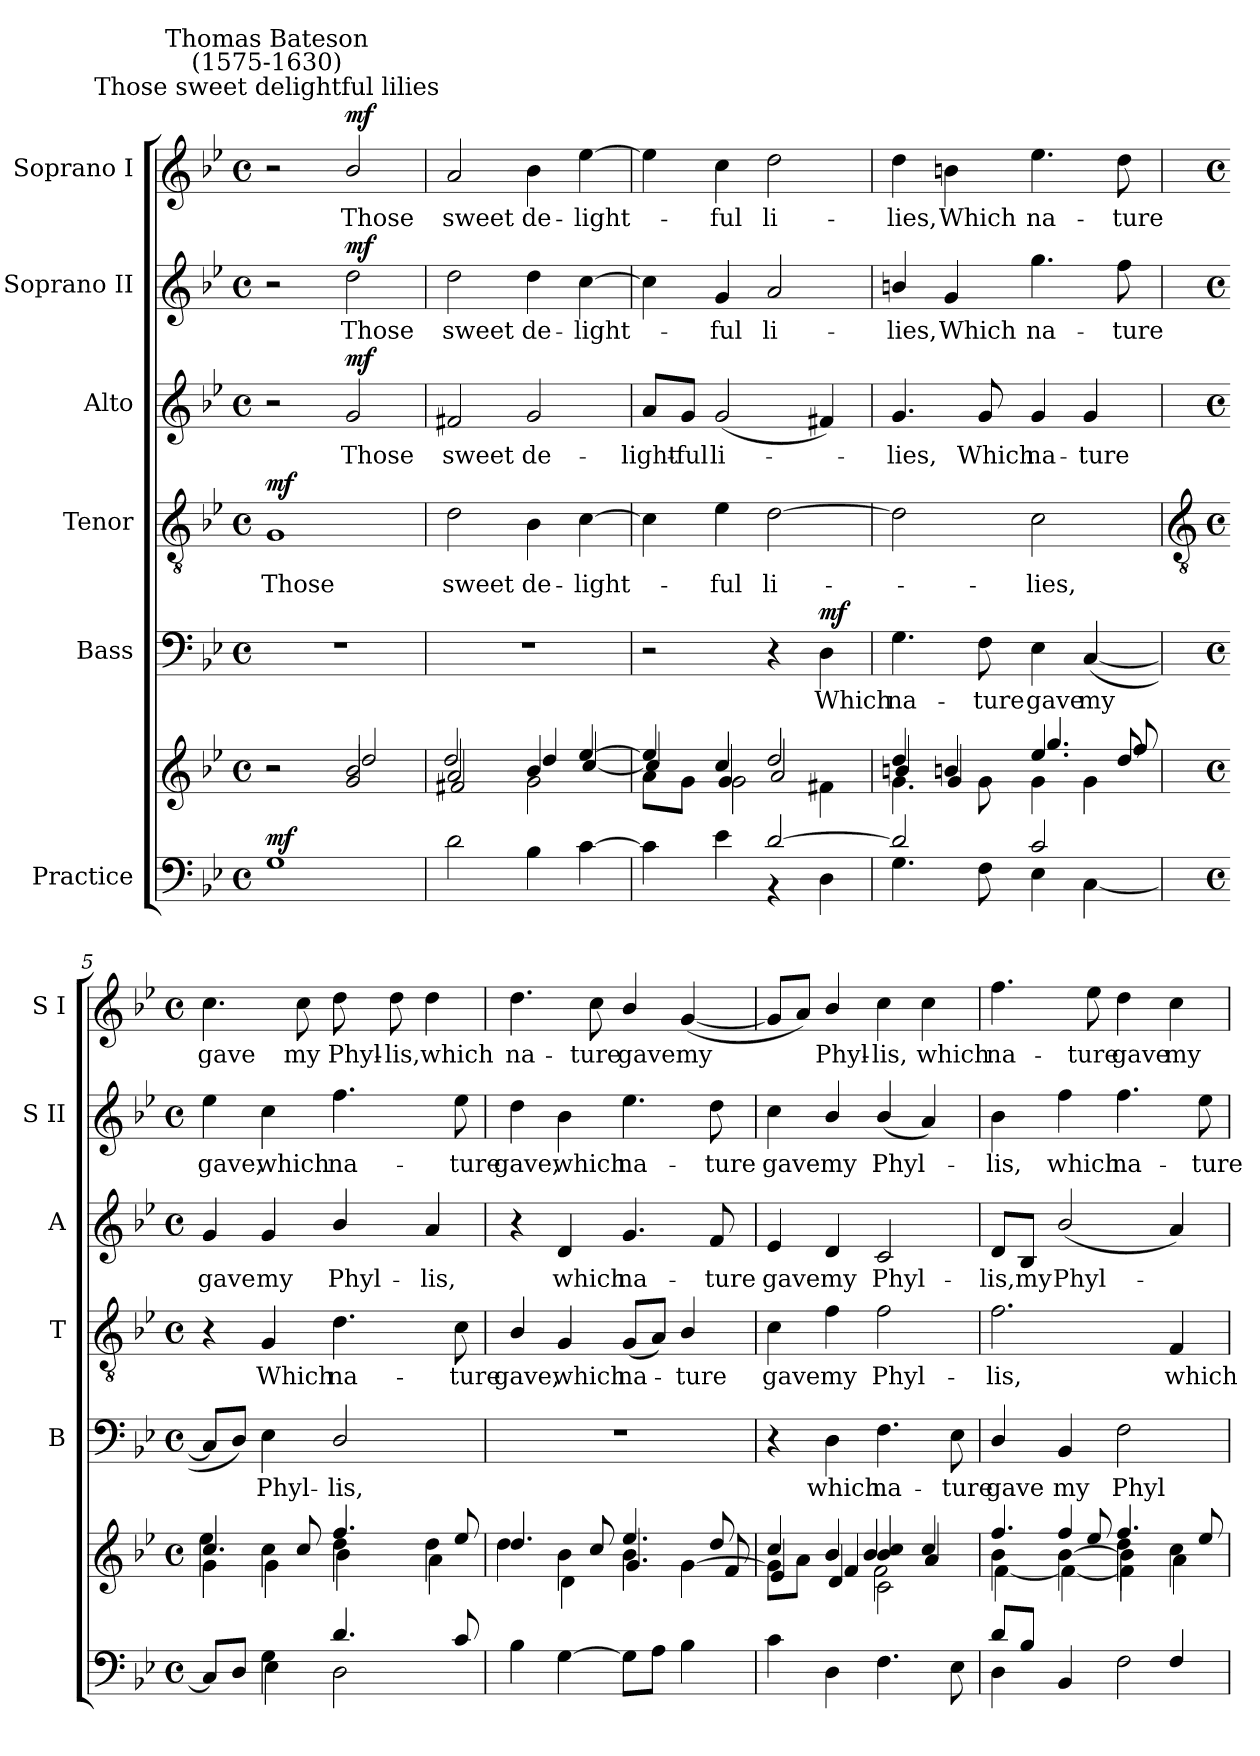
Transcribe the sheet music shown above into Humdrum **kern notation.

**kern	**kern	**dynam	**kern	**text	**dynam	**kern	**text	**dynam	**kern	**text	**dynam	**kern	**text	**dynam	**kern	**text	**dynam
*part6	*part6	*part6	*part5	*part5	*part5	*part4	*part4	*part4	*part3	*part3	*part3	*part2	*part2	*part2	*part1	*part1	*part1
*staff7	*staff6	*staff6/7	*staff5	*staff5	*staff5	*staff4	*staff4	*staff4	*staff3	*staff3	*staff3	*staff2	*staff2	*staff2	*staff1	*staff1	*staff1
*I"Practice	*	*	*I"Bass	*	*	*I"Tenor	*	*	*I"Alto	*	*	*I"Soprano II	*	*	*I"Soprano I	*	*
*	*	*	*I'B	*	*	*I'T	*	*	*I'A	*	*	*I'S II	*	*	*I'S I	*	*
*clefF4	*clefG2	*	*clefF4	*	*	*clefGv2	*	*	*clefG2	*	*	*clefG2	*	*	*clefG2	*	*
*k[b-e-]	*k[b-e-]	*	*k[b-e-]	*	*	*k[b-e-]	*	*	*k[b-e-]	*	*	*k[b-e-]	*	*	*k[b-e-]	*	*
*B-:	*B-:	*	*B-:	*	*	*B-:	*	*	*B-:	*	*	*B-:	*	*	*B-:	*	*
*M4/4	*M4/4	*	*M4/4	*	*	*M4/4	*	*	*M4/4	*	*	*M4/4	*	*	*M4/4	*	*
*met(c)	*met(c)	*	*met(c)	*	*	*met(c)	*	*	*met(c)	*	*	*met(c)	*	*	*met(c)	*	*
=1	=1	=1	=1	=1	=1	=1	=1	=1	=1	=1	=1	=1	=1	=1	=1	=1	=1
*^	*^	*	*	*	*	*	*	*	*	*	*	*	*	*	*	*	*
*	*	*	*^	*	*	*	*	*	*	*	*	*	*	*	*	*	*	*	*
!	!	!	!	!	!	!	!	!	!	!	!	!	!	!	!	!	!	!LO:TX:a:cj:t=Those sweet delightful lilies	!	!
!	!	!	!	!	!	!	!	!	!	!	!	!	!	!	!	!	!	!LO:TX:a:cj:t=Thomas Bateson\n(1575-1630)	!	!
!	!	!	!	!	!LO:DY:a=2	!	!	!	!	!LO:LY:b	!LO:DY:b	!	!	!	!	!	!	!	!	!
1G/	1ryy	2r	2r	2r	mf	1r	.	.	1G	Those	mf	2r	.	.	2r	.	.	2r	.	.
!	!	!	!	!	!	!	!	!	!	!	!	!	!LO:LY:b	!LO:DY:b	!	!LO:LY:b	!LO:DY:b	!	!LO:LY:b	!LO:DY:b
.	.	2b-/	2dd/	2g/	.	.	.	.	.	.	.	2g	Those	mf	2dd	Those	mf	2b-/	Those	mf
=2	=2	=2	=2	=2	=2	=2	=2	=2	=2	=2	=2	=2	=2	=2	=2	=2	=2	=2	=2	=2
!	!	!	!	!	!	!	!	!	!	!LO:LY:b	!	!	!LO:LY:b	!	!	!LO:LY:b	!	!	!LO:LY:b	!
2d\	1ryy	2a/	2dd/	2f#X/	.	1r	.	.	2d	sweet	.	2f#X	sweet	.	2dd	sweet	.	2a	sweet	.
!	!	!	!	!	!	!	!	!	!	!LO:LY:b	!	!	!LO:LY:b	!	!	!LO:LY:b	!	!	!LO:LY:b	!
4B-\	.	4b-/	4dd/	2g\	.	.	.	.	4B-	de-	.	2g	de-	.	4dd	de-	.	4b-	de-	.
!	!	!	!	!	!	!	!	!	!	!LO:LY:b	!	!	!	!	!	!LO:LY:b	!	!	!LO:LY:b	!
[4c\	.	[4ee-/	[4cc/	.	.	.	.	.	[4c	-light-	.	.	.	.	[4cc	-light-	.	[4ee-	-light-	.
=3	=3	=3	=3	=3	=3	=3	=3	=3	=3	=3	=3	=3	=3	=3	=3	=3	=3	=3	=3	=3
!	!	!	!	!	!	!	!	!	!	!	!	!	!LO:LY:b	!	!	!	!	!	!	!
4c\]	2ryy	4ee-/]	4cc/]	8a\L	.	2r	.	.	4c]	.	.	8a/L	-light-	.	4cc]	.	.	4ee-]	.	.
!	!	!	!	!	!	!	!	!	!	!	!	!	!LO:LY:b	!	!	!	!	!	!	!
.	.	.	.	8g\J	.	.	.	.	.	.	.	8g/J	-ful	.	.	.	.	.	.	.
!	!	!	!	!	!	!	!	!	!	!LO:LY:b	!	!	!LO:LY:b	!	!	!LO:LY:b	!	!	!LO:LY:b	!
4e-\	.	4cc/	4g/	2g\	.	.	.	.	4e-	ful	.	(<2g	li-	.	4g	ful	.	4cc	ful	.
!	!	!	!	!	!	!	!	!	!	!LO:LY:b	!	!	!	!	!	!LO:LY:b	!	!	!LO:LY:b	!
[2d/	4r	2dd/	2a/	.	.	4r	.	.	[2d	li-	.	.	.	.	2a	li-	.	2dd	li-	.
!	!	!	!	!	!	!	!LO:LY:b	!LO:DY:b	!	!	!	!	!	!	!	!	!	!	!	!
.	4D\	.	.	4f#X\	.	4D	Which	mf	.	.	.	4f#X)	.	.	.	.	.	.	.	.
=4	=4	=4	=4	=4	=4	=4	=4	=4	=4	=4	=4	=4	=4	=4	=4	=4	=4	=4	=4	=4
!	!	!	!	!	!	!	!LO:LY:b	!	!	!	!	!	!LO:LY:b	!	!	!LO:LY:b	!	!	!LO:LY:b	!
2d/]	4.G\	4dd/	4bn/	4.g\	.	4.G	na-	.	2d]	.	.	4.g	lies,	.	4bn/	-lies,	.	4dd	-lies,	.
!	!	!	!	!	!	!	!	!	!	!	!	!	!	!	!	!LO:LY:b	!	!	!LO:LY:b	!
.	.	4bn/	4g/	.	.	.	.	.	.	.	.	.	.	.	4g	Which	.	4bn	Which	.
!	!	!	!	!	!	!	!LO:LY:b	!	!	!	!	!	!LO:LY:b	!	!	!	!	!	!	!
.	8F\	.	.	8g\	.	8F	-ture	.	.	.	.	8g	Which	.	.	.	.	.	.	.
!	!	!	!	!	!	!	!LO:LY:b	!	!	!LO:LY:b	!	!	!LO:LY:b	!	!	!LO:LY:b	!	!	!LO:LY:b	!
2c/	4E-\	4.ee-/	4.gg/	4g\	.	4E-	gave	.	2c	lies,	.	4g	na-	.	4.gg	na-	.	4.ee-	na-	.
!	!	!	!	!	!	!	!LO:LY:b	!	!	!	!	!	!LO:LY:b	!	!	!	!	!	!	!
.	[4C\	.	.	4g\	.	(<[4C	my	.	.	.	.	4g	-ture	.	.	.	.	.	.	.
!	!	!	!	!	!	!	!	!	!	!	!	!	!	!	!	!LO:LY:b	!	!	!LO:LY:b	!
.	.	8dd	8ff/	.	.	.	.	.	.	.	.	.	.	.	8ff	-ture	.	8dd	-ture	.
!!LO:LB:g=z
=5	=5	=5	=5	=5	=5	=5	=5	=5	=5	=5	=5	=5	=5	=5	=5	=5	=5	=5	=5	=5
*	*	*	*	*	*	*	*	*	*clefGv2	*	*	*	*	*	*	*	*	*	*	*
*M4/4	*	*M4/4	*	*	*	*M4/4	*	*	*M4/4	*	*	*M4/4	*	*	*M4/4	*	*	*M4/4	*	*
*met(c)	*	*met(c)	*	*	*	*met(c)	*	*	*met(c)	*	*	*met(c)	*	*	*met(c)	*	*	*met(c)	*	*
!	!	!	!	!	!	!	!	!	!	!	!	!	!LO:LY:b	!	!	!LO:LY:b	!	!	!LO:LY:b	!
4ryy	8C/L]	4.cc/	4ee-\	4g\	.	8CL]	.	.	4r	.	.	4g	gave	.	4ee-	gave,	.	4.cc	gave	.
.	8D/J	.	.	.	.	8DJ)	.	.	.	.	.	.	.	.	.	.	.	.	.	.
!	!	!	!	!	!	!	!LO:LY:b	!	!	!LO:LY:b	!	!	!LO:LY:b	!	!	!LO:LY:b	!	!	!	!
4G\	4E-\	.	4cc\	4g\	.	4E-	Phyl-	.	4G	Which	.	4g	my	.	4cc	which	.	.	.	.
!	!	!	!	!	!	!	!	!	!	!	!	!	!	!	!	!	!	!	!LO:LY:b	!
.	.	8cc/	.	.	.	.	.	.	.	.	.	.	.	.	.	.	.	8cc	my	.
!	!	!	!	!	!	!	!LO:LY:b	!	!	!LO:LY:b	!	!	!LO:LY:b	!	!	!LO:LY:b	!	!	!LO:LY:b	!
4.d/	2D\	4dd\	4.ff/	4b-\	.	2D/	-lis,	.	4.d	na-	.	4b-/	Phyl-	.	4.ff	na-	.	8dd	Phyl-	.
!	!	!	!	!	!	!	!	!	!	!	!	!	!	!	!	!	!	!	!LO:LY:b	!
.	.	.	.	.	.	.	.	.	.	.	.	.	.	.	.	.	.	8dd	-lis,	.
!	!	!	!	!	!	!	!	!	!	!	!	!	!LO:LY:b	!	!	!	!	!	!LO:LY:b	!
.	.	4dd\	.	4a\	.	.	.	.	.	.	.	4a	-lis,	.	.	.	.	4dd	which	.
!	!	!	!	!	!	!	!	!	!	!LO:LY:b	!	!	!	!	!	!LO:LY:b	!	!	!	!
8c/	.	.	8ee-/	.	.	.	.	.	8c	-ture	.	.	.	.	8ee-	-ture	.	.	.	.
=6	=6	=6	=6	=6	=6	=6	=6	=6	=6	=6	=6	=6	=6	=6	=6	=6	=6	=6	=6	=6
!	!	!	!	!	!	!	!	!	!	!LO:LY:b	!	!	!	!	!	!LO:LY:b	!	!	!LO:LY:b	!
4B-\	1ryy	4.dd/	4dd\	4ryy	.	1r	.	.	4B-/	gave,	.	4r	.	.	4dd	gave,	.	4.dd	na-	.
!	!	!	!	!	!	!	!	!	!	!LO:LY:b	!	!	!LO:LY:b	!	!	!LO:LY:b	!	!	!	!
[4G\	.	.	4b-\	4d\	.	.	.	.	4G	which	.	4d	which	.	4b-	which	.	.	.	.
!	!	!	!	!	!	!	!	!	!	!	!	!	!	!	!	!	!	!	!LO:LY:b	!
.	.	8cc/	.	.	.	.	.	.	.	.	.	.	.	.	.	.	.	8cc	-ture	.
!	!	!	!	!	!	!	!	!	!	!LO:LY:b	!	!	!LO:LY:b	!	!	!LO:LY:b	!	!	!LO:LY:b	!
8G\L]	.	4b-\	4.ee-/	4.g/	.	.	.	.	(<8GL	na-	.	4.g	na-	.	4.ee-	na-	.	4b-/	gave	.
8A\J	.	.	.	.	.	.	.	.	8AJ)	.	.	.	.	.	.	.	.	.	.	.
!	!	!	!	!	!	!	!	!	!	!LO:LY:b	!	!	!	!	!	!	!	!	!LO:LY:b	!
4B-\	.	[4g\	.	.	.	.	.	.	4B-/	ture	.	.	.	.	.	.	.	(<[4g	my	.
!	!	!	!	!	!	!	!	!	!	!	!	!	!LO:LY:b	!	!	!LO:LY:b	!	!	!	!
.	.	.	8dd/	8f/	.	.	.	.	.	.	.	8f	-ture	.	8dd	-ture	.	.	.	.
=7	=7	=7	=7	=7	=7	=7	=7	=7	=7	=7	=7	=7	=7	=7	=7	=7	=7	=7	=7	=7
*	*	*	*	*^	*	*	*	*	*	*	*	*	*	*	*	*	*	*	*	*
!	!	!	!	!	!	!	!	!	!	!	!LO:LY:b	!	!	!LO:LY:b	!	!	!LO:LY:b	!	!	!	!
4c\	4ryy	8g\L]	4cc/	4e-/	4ryy	.	4r	.	.	4c	gave	.	4e-	gave	.	4cc	gave	.	8gL]	.	.
.	.	8a\J	.	.	.	.	.	.	.	.	.	.	.	.	.	.	.	.	8aJ)	.	.
!	!	!	!	!	!	!	!	!LO:LY:b	!	!	!LO:LY:b	!	!	!LO:LY:b	!	!	!LO:LY:b	!	!	!LO:LY:b	!
2.ryy	4D\	4b-/	4b-/	4d/	4f/	.	4D	which	.	4f	my	.	4d	my	.	4b-/	my	.	4b-/	Phyl-	.
!	!	!	!	!	!	!	!	!LO:LY:b	!	!	!LO:LY:b	!	!	!LO:LY:b	!	!	!LO:LY:b	!	!	!LO:LY:b	!
.	4.F\	4b-/ 4cc/	4b-/	2c\	2f\	.	4.F	na-	.	2f	Phyl-	.	2c	Phyl-	.	(<4b-/	Phyl-	.	4cc	-lis,	.
!	!	!	!	!	!	!	!	!	!	!	!	!	!	!	!	!	!	!	!	!LO:LY:b	!
.	.	4cc/	4a/	.	.	.	.	.	.	.	.	.	.	.	.	4a)	.	.	4cc	which	.
!	!	!	!	!	!	!	!	!LO:LY:b	!	!	!	!	!	!	!	!	!	!	!	!	!
.	8E-\	.	.	.	.	.	8E-	-ture	.	.	.	.	.	.	.	.	.	.	.	.	.
=8	=8	=8	=8	=8	=8	=8	=8	=8	=8	=8	=8	=8	=8	=8	=8	=8	=8	=8	=8	=8	=8
*	*^	*	*	*	*	*	*	*	*	*	*	*	*	*	*	*	*	*	*	*	*
!	!	!	!	!	!	!	!	!	!LO:LY:b	!	!	!LO:LY:b	!	!	!LO:LY:b	!	!	!LO:LY:b	!	!	!LO:LY:b	!
8d/L	2.ryy	4D\	4.ff/	4b-\	4ryy	[4f\	.	4D/	gave	.	2.f	-lis,	.	8d/L	-lis,	.	4b-	lis,	.	4.ff	na-	.
!	!	!	!	!	!	!	!	!	!	!	!	!	!	!	!LO:LY:b	!	!	!	!	!	!	!
8B-/J	.	.	.	.	.	.	.	.	.	.	.	.	.	8B-/J	my	.	.	.	.	.	.	.
!	!	!	!	!	!	!	!	!	!LO:LY:b	!	!	!	!	!	!LO:LY:b	!	!	!LO:LY:b	!	!	!	!
2.ryy	.	4BB-/	.	4ff/	[4b-\	4f\_	.	4BB-	my	.	.	.	.	(<2b-/	Phyl-	.	4ff	which	.	.	.	.
!	!	!	!	!	!	!	!	!	!	!	!	!	!	!	!	!	!	!	!	!	!LO:LY:b	!
.	.	.	8ee-/	.	.	.	.	.	.	.	.	.	.	.	.	.	.	.	.	8ee-	-ture	.
!	!	!	!	!	!	!	!	!	!LO:LY:b	!	!	!	!	!	!	!	!	!LO:LY:b	!	!	!LO:LY:b	!
.	.	2F\	4dd\	4.ff/	4b-\]	4f\]	.	2F	Phyl-	.	.	.	.	.	.	.	4.ff	na-	.	4dd	gave	.
!	!	!	!	!	!	!	!	!	!	!	!	!LO:LY:b	!	!	!	!	!	!	!	!	!LO:LY:b	!
.	4F/	.	4cc\	.	4a\	4ryy	.	.	.	.	4F	which	.	4a)	.	.	.	.	.	4cc	my	.
!	!	!	!	!	!	!	!	!	!	!	!	!	!	!	!	!	!	!LO:LY:b	!	!	!	!
.	.	.	.	8ee-/	.	.	.	.	.	.	.	.	.	.	.	.	8ee-	-ture	.	.	.	.
*v	*v	*v	*	*	*	*	*	*	*	*	*	*	*	*	*	*	*	*	*	*	*	*
*	*v	*v	*v	*v	*	*	*	*	*	*	*	*	*	*	*	*	*	*	*	*
=	=	=	=	=	=	=	=	=	=	=	=	=	=	=	=	=	=
*-	*-	*-	*-	*-	*-	*-	*-	*-	*-	*-	*-	*-	*-	*-	*-	*-	*-
